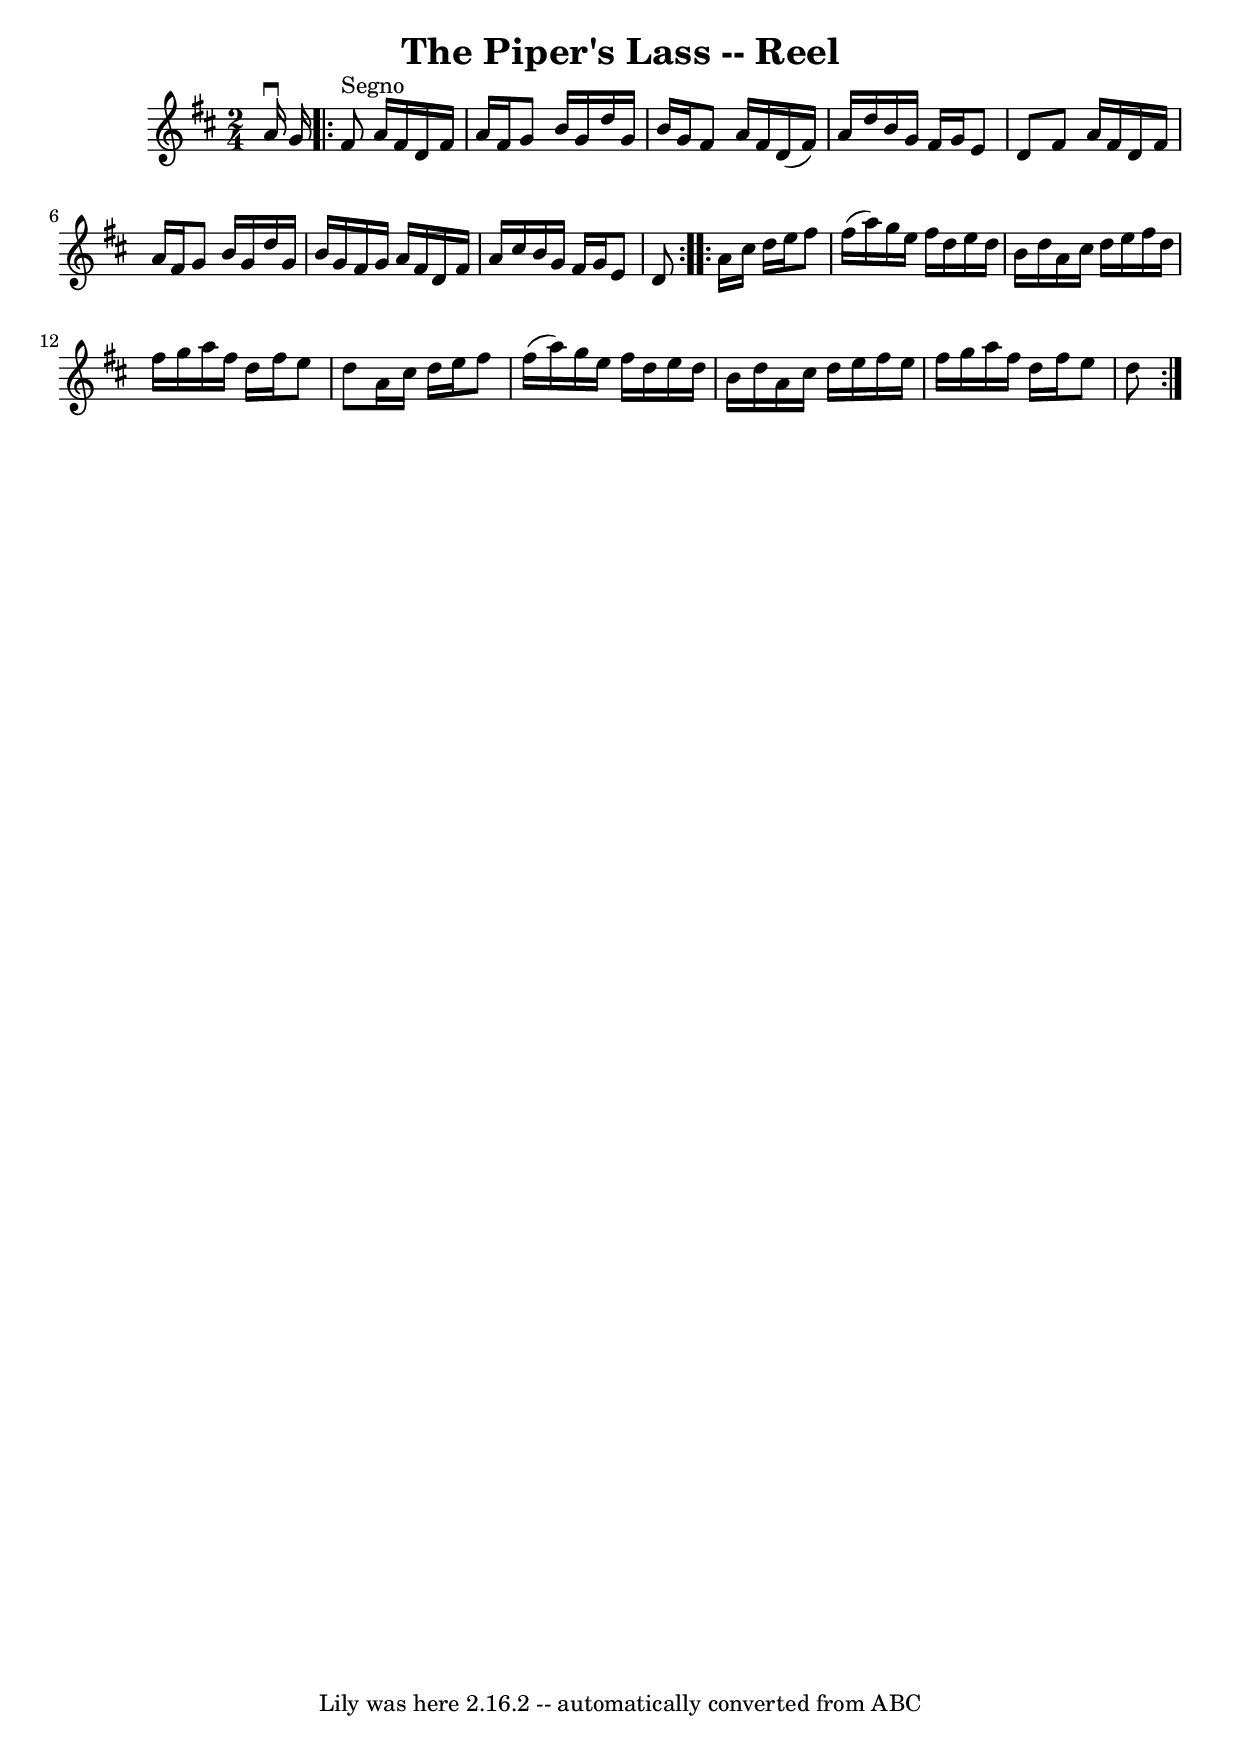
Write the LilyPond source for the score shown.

\version "2.16.2"
\include "Mammoth.ily"
\header {
  %% book = "Ryan's Mammoth Collection"
 crossRefNumber = "1"
 footnotes = ""
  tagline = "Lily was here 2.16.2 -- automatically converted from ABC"
  title = "The Piper's Lass -- Reel"

}
voicedefault =  {


  \time 2/4 
  \key d \major
 a'16^\downbow g'16    
  \repeat volta 2 { fis'8^"Segno" a'16 fis'16 d'16 fis'16 a'16 fis'16   |
 g'8 b'16 g'16 d''16 g'16 b'16 g'16   |
 fis'8 a'16 fis'16 d'16 (fis'16) a'16 d''16   |
 b'16 g'16 fis'16 g'16 e'8 d'8   |
 fis'8 a'16 fis'16 d'16 fis'16 a'16 fis'16   |
 g'8 b'16 g'16 d''16 g'16 b'16 g'16   |
 fis'16 g'16 a'16 fis'16 d'16 fis'16 a'16 cis''16   |
 b'16 g'16 fis'16 g'16 e'8 d'8  

  } 
  \repeat volta 2 { a'16 cis''16 d''16 e''16 fis''8 fis''16 (a''16)  |
 g''16 e''16 fis''16 d''16 e''16 d''16 b'16 d''16   |
 a'16 cis''16 d''16 e''16 fis''16 d''16 fis''16 g''16   |
 a''16 fis''16 d''16 fis''16 e''8 d''8   |
 a'16 cis''16 d''16 e''16 fis''8 fis''16 (a''16)  |
 g''16 e''16 fis''16 d''16 e''16 d''16 b'16 d''16   |
 a'16 cis''16 d''16 e''16 fis''16 e''16 fis''16 g''16   |
 a''16 fis''16 d''16 fis''16   
 e''8 d''8    
  }   

}

\score{
  <<

    \context Staff="default"
    {
      \voicedefault 
      
    }

  >>
  \layout {
    
  }
  \midi {
  }

}
